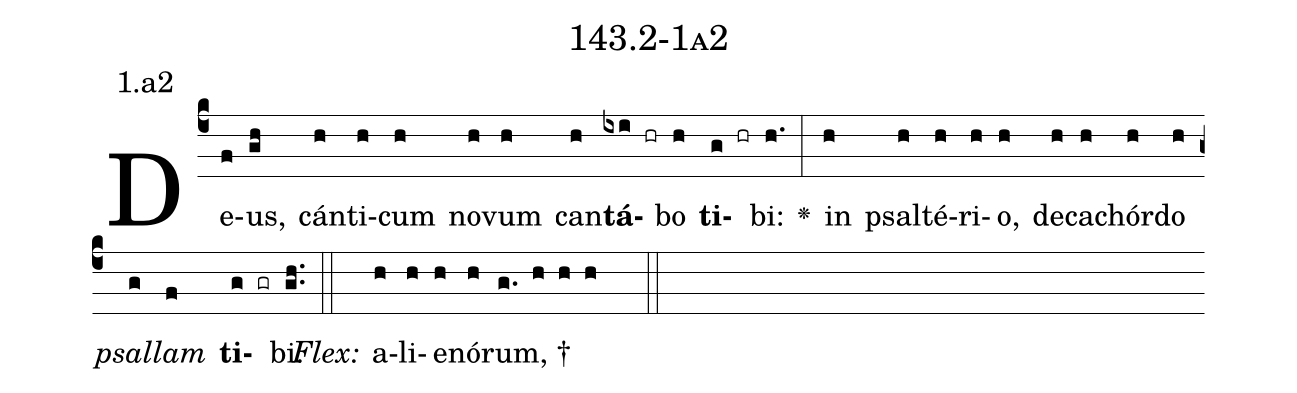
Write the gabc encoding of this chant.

name: 143.2-1a2;
annotation: 1.a2;
%%
(c4)De(f)us,(gh) cán(h)ti(h)cum(h) no(h)vum(h) can(h)<b>tá</b>(ixi hr)bo(h) <b>ti</b>(g hr)bi:(h.) <v>\greheightstar</v>(:) in(h) psal(h)té(h)ri(h)o,(h) de(h)ca(h)chór(h)do(h) <i>psal</i>(g)<i>lam</i>(f) <b>ti</b>(g gr)bi.(gh..) (::)
<i>Flex:</i>()  a(h)li(h)e(h)nó(h)rum, †(g. h h h  ::)

%E(h) u(h) o(g) u(f) a(g) e.(gh..) (::)
